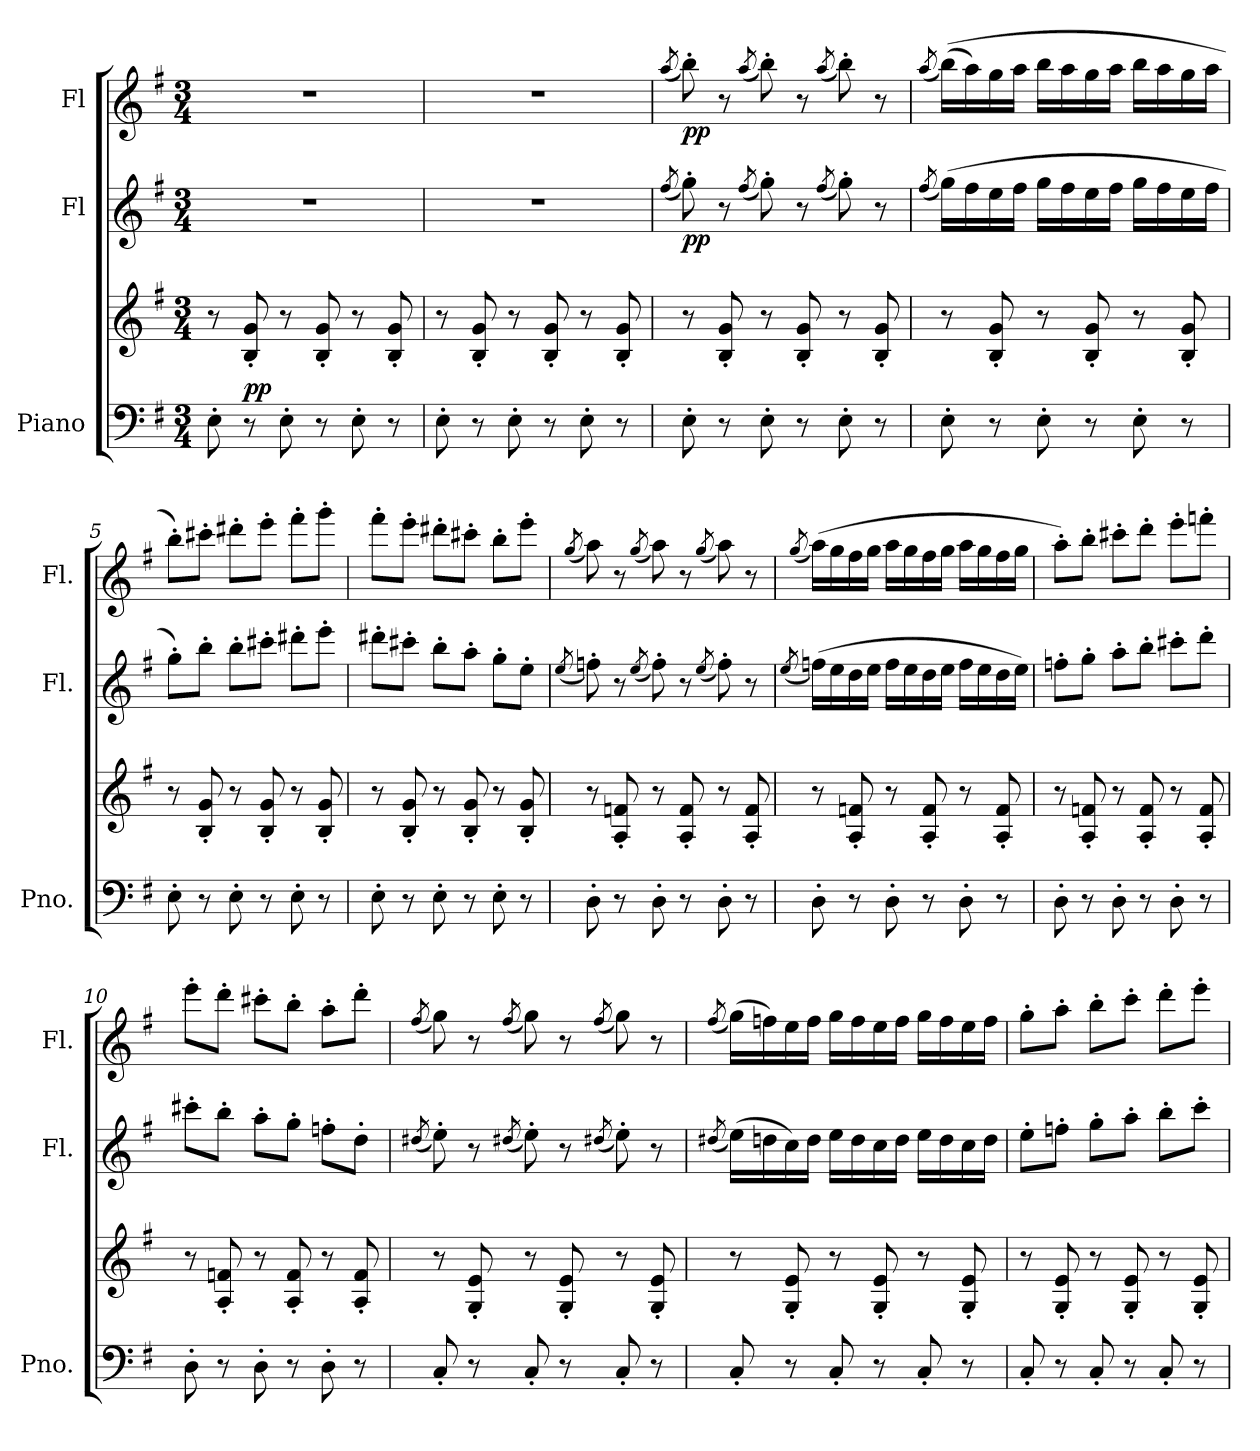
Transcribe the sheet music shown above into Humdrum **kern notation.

**kern	**kern	**dynam	**kern	**dynam	**kern	**dynam
*part3	*part3	*part3	*part2	*part2	*part1	*part1
*staff4	*staff3	*staff3/4	*staff2	*staff2	*staff1	*staff1
*I"Piano	*	*	*I"Fl	*	*I"Fl	*
*I'Pno.	*	*	*I'Fl.	*	*I'Fl.	*
*clefF4	*clefG2	*	*clefG2	*	*clefG2	*
*k[f#]	*k[f#]	*	*k[f#]	*	*k[f#]	*
*M3/4	*M3/4	*	*M3/4	*	*M3/4	*
*MM100	*MM100	*	*MM100	*	*MM100	*
=1	=1	=1	=1	=1	=1	=1
8E'\	8r	.	2.r	.	2.r	.
!	!	!LO:DY:a=2	!	!	!	!
8r	8B/' 8g/'	pp	.	.	.	.
8E'\	8r	.	.	.	.	.
8r	8B/' 8g/'	.	.	.	.	.
8E'\	8r	.	.	.	.	.
8r	8B/' 8g/'	.	.	.	.	.
=2	=2	=2	=2	=2	=2	=2
8E'\	8r	.	2.r	.	2.r	.
8r	8B/' 8g/'	.	.	.	.	.
8E'\	8r	.	.	.	.	.
8r	8B/' 8g/'	.	.	.	.	.
8E'\	8r	.	.	.	.	.
8r	8B/' 8g/'	.	.	.	.	.
=3	=3	=3	=3	=3	=3	=3
.	.	.	(8qff#/	.	(8qaa/	.
!	!	!	!	!LO:DY:b	!	!LO:DY:b
8E'\	8r	.	8gg'\)	pp	8bb'\)	pp
8r	8B/' 8g/'	.	8r	.	8r	.
.	.	.	(8qff#/	.	(8qaa/	.
8E'\	8r	.	8gg'\)	.	8bb'\)	.
8r	8B/' 8g/'	.	8r	.	8r	.
.	.	.	(8qff#/	.	(8qaa/	.
8E'\	8r	.	8gg'\)	.	8bb'\)	.
8r	8B/' 8g/'	.	8r	.	8r	.
=4	=4	=4	=4	=4	=4	=4
.	.	.	(8qff#/	.	(8qaa/	.
8E'\	8r	.	(16gg\LL)	.	((16bb\LL)	.
.	.	.	16ff#\	.	16aa\)	.
8r	8B/' 8g/'	.	16ee\	.	16gg\	.
.	.	.	16ff#\JJ	.	16aa\JJ	.
8E'\	8r	.	16gg\LL	.	16bb\LL	.
.	.	.	16ff#\	.	16aa\	.
8r	8B/' 8g/'	.	16ee\	.	16gg\	.
.	.	.	16ff#\JJ	.	16aa\JJ	.
8E'\	8r	.	16gg\LL	.	16bb\LL	.
.	.	.	16ff#\	.	16aa\	.
8r	8B/' 8g/'	.	16ee\	.	16gg\	.
.	.	.	16ff#\JJ	.	16aa\JJ	.
!!LO:LB:g=z
=5	=5	=5	=5	=5	=5	=5
8E'\	8r	.	8gg'\L)	.	8bb'\L)	.
8r	8B/' 8g/'	.	8bb'\J	.	8ccc#X'\J	.
8E'\	8r	.	8bb'\L	.	8ddd#X'\L	.
8r	8B/' 8g/'	.	8ccc#X'\J	.	8eee'\J	.
8E'\	8r	.	8ddd#X'\L	.	8fff#'\L	.
8r	8B/' 8g/'	.	8eee'\J	.	8ggg'\J	.
=6	=6	=6	=6	=6	=6	=6
8E'\	8r	.	8ddd#X'\L	.	8fff#'\L	.
8r	8B/' 8g/'	.	8ccc#X'\J	.	8eee'\J	.
8E'\	8r	.	8bb'\L	.	8ddd#X'\L	.
8r	8B/' 8g/'	.	8aa'\J	.	8ccc#X'\J	.
8E'\	8r	.	8gg'\L	.	8bb'\L	.
8r	8B/' 8g/'	.	8ee'\J	.	8eee'\J	.
=7	=7	=7	=7	=7	=7	=7
.	.	.	(8qee/	.	(8qgg/	.
8D'\	8r	.	8ffn'\)	.	8aa\)	.
8r	8A/' 8fn/'	.	8r	.	8r	.
.	.	.	(8qee/	.	(8qgg/	.
8D'\	8r	.	8ff'\)	.	8aa\)	.
8r	8A/' 8f/'	.	8r	.	8r	.
.	.	.	(8qee/	.	(8qgg/	.
8D'\	8r	.	8ff'\)	.	8aa\)	.
8r	8A/' 8f/'	.	8r	.	8r	.
=8	=8	=8	=8	=8	=8	=8
.	.	.	(8qee/	.	(8qgg/	.
8D'\	8r	.	(16ffn\LL)	.	(16aa\LL)	.
.	.	.	16ee\	.	16gg\	.
8r	8A/' 8fn/'	.	16dd\	.	16ff#\	.
.	.	.	16ee\JJ	.	16gg\JJ	.
8D'\	8r	.	16ff\LL	.	16aa\LL	.
.	.	.	16ee\	.	16gg\	.
8r	8A/' 8f/'	.	16dd\	.	16ff#\	.
.	.	.	16ee\JJ	.	16gg\JJ	.
8D'\	8r	.	16ff\LL	.	16aa\LL	.
.	.	.	16ee\	.	16gg\	.
8r	8A/' 8f/'	.	16dd\	.	16ff#\	.
.	.	.	16ee\JJ)	.	16gg\JJ	.
!!LO:PB:g=z
=9	=9	=9	=9	=9	=9	=9
8D'\	8r	.	8ffn'\L	.	8aa'\L)	.
8r	8A/' 8fn/'	.	8gg'\J	.	8bb'\J	.
8D'\	8r	.	8aa'\L	.	8ccc#X'\L	.
8r	8A/' 8f/'	.	8bb'\J	.	8ddd'\J	.
8D'\	8r	.	8ccc#X'\L	.	8eee'\L	.
8r	8A/' 8f/'	.	8ddd'\J	.	8fffn'\J	.
=10	=10	=10	=10	=10	=10	=10
8D'\	8r	.	8ccc#X'\L	.	8eee'\L	.
8r	8A/' 8fn/'	.	8bb'\J	.	8ddd'\J	.
8D'\	8r	.	8aa'\L	.	8ccc#X'\L	.
8r	8A/' 8f/'	.	8gg'\J	.	8bb'\J	.
8D'\	8r	.	8ffn'\L	.	8aa'\L	.
8r	8A/' 8f/'	.	8dd'\J	.	8ddd'\J	.
=11	=11	=11	=11	=11	=11	=11
.	.	.	(8qdd#X/	.	(8qff#/	.
8C'/	8r	.	8ee'\)	.	8gg\)	.
8r	8G/' 8e/'	.	8r	.	8r	.
.	.	.	(8qdd#X/	.	(8qff#/	.
8C'/	8r	.	8ee'\)	.	8gg\)	.
8r	8G/' 8e/'	.	8r	.	8r	.
.	.	.	(8qdd#X/	.	(8qff#/	.
8C'/	8r	.	8ee'\)	.	8gg\)	.
8r	8G/' 8e/'	.	8r	.	8r	.
=12	=12	=12	=12	=12	=12	=12
.	.	.	(8qdd#X/	.	(8qff#/	.
8C'/	8r	.	(16ee\LL)	.	(16gg\LL)	.
.	.	.	16ddn\	.	16ffn\)	.
8r	8G/' 8e/'	.	16cc\)	.	16ee\	.
.	.	.	16dd\JJ	.	16ff\JJ	.
8C'/	8r	.	16ee\LL	.	16gg\LL	.
.	.	.	16dd\	.	16ff\	.
8r	8G/' 8e/'	.	16cc\	.	16ee\	.
.	.	.	16dd\JJ	.	16ff\JJ	.
8C'/	8r	.	16ee\LL	.	16gg\LL	.
.	.	.	16dd\	.	16ff\	.
8r	8G/' 8e/'	.	16cc\	.	16ee\	.
.	.	.	16dd\JJ	.	16ff\JJ	.
!!LO:LB:g=z
=13	=13	=13	=13	=13	=13	=13
8C'/	8r	.	8ee'\L	.	8gg'\L	.
8r	8G/' 8e/'	.	8ffn'\J	.	8aa'\J	.
8C'/	8r	.	8gg'\L	.	8bb'\L	.
8r	8G/' 8e/'	.	8aa'\J	.	8ccc'\J	.
8C'/	8r	.	8bb'\L	.	8ddd'\L	.
8r	8G/' 8e/'	.	8ccc'\J	.	8eee'\J	.
=	=	=	=	=	=	=
*-	*-	*-	*-	*-	*-	*-
